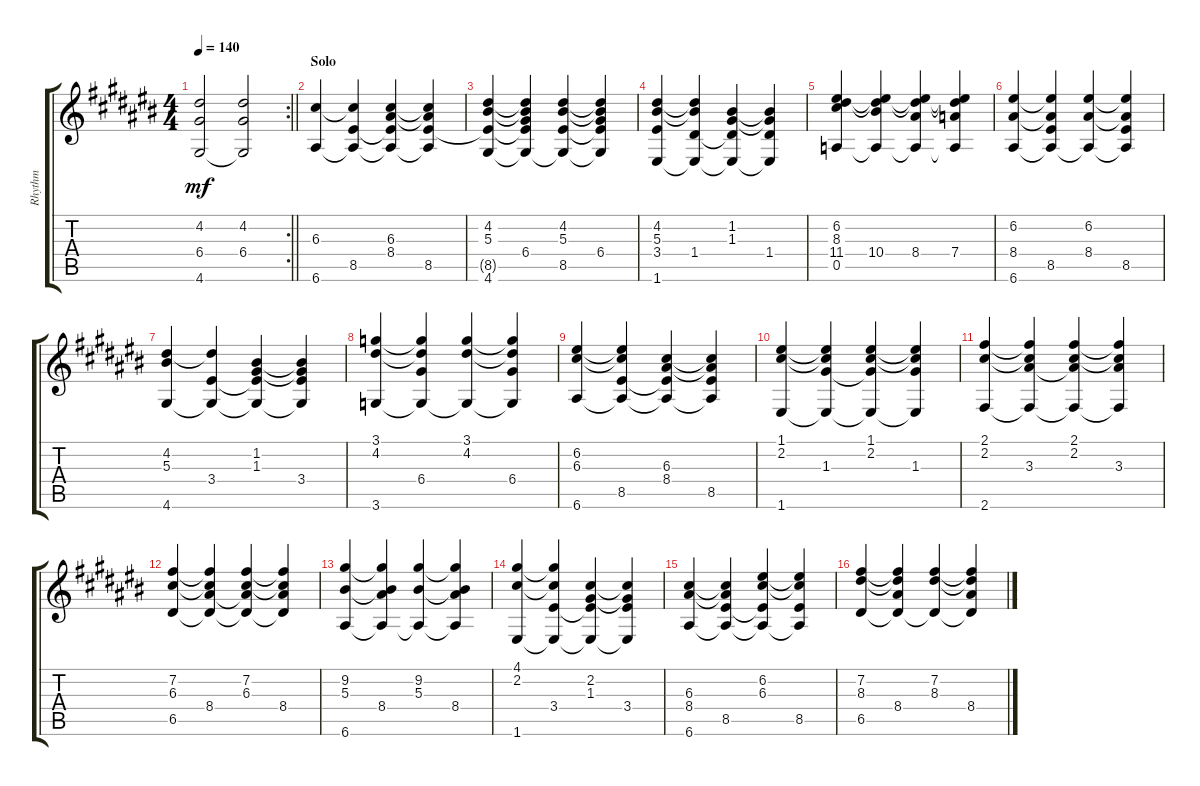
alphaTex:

\track ("Rhythm" "Rhythm") {instrument acousticguitarnylon}
\staff {score tabs}
\tuning (E4 B3 G3 D3 A2 E2) {hide}
\rc 2
\ts (4 4)
\tempo 140
\clef g2
\barLineRight lightlight
\ks c#
(4.2 6.4 4.6).2{dy mf} (4.2 6.4 4.6{t}).2 |
\section ("" "Solo")
(6.3 6.6).4 (6.3{t} 8.5 6.6{t}).4 (6.3 8.4 8.5{t} 6.6{t}).4 (6.3{t} 8.4{t} 8.5 6.6{t}).4 |
(4.2 5.3 8.5{t} 4.6).4 (4.2{t} 5.3{t} 6.4 8.5{t} 4.6{t}).4 (4.2 5.3 8.5 4.6{t}).4 (4.2{t} 5.3{t} 6.4 8.5{t} 4.6{t}).4 |
(4.2 5.3 3.4 1.6).4 (4.2{t} 5.3{t} 1.4 1.6{t}).4 (1.2 1.3 1.4{t} 1.6{t}).4 (1.2{t} 1.3{t} 1.4 1.6{t}).4 |
(6.2 8.3 11.4 0.5).4 (6.2{t} 8.3{t} 10.4 0.5{t}).4 (6.2{t} 8.3{t} 8.4 0.5{t}).4 (6.2{t} 8.3{t} 7.4 0.5{t}).4 |
(6.2 8.4 6.6).4 (6.2{t} 8.4{t} 8.5 6.6{t}).4 (6.2 8.4 6.6{t}).4 (6.2{t} 8.4{t} 8.5 6.6{t}).4 |
(4.2 5.3 4.6).4 (4.2{t} 3.4 4.6{t}).4 (1.2 1.3 3.4{t} 4.6{t}).4 (1.2{t} 1.3{t} 3.4 4.6{t}).4 |
(3.1 4.2 3.6).4 (3.1{t} 4.2{t} 6.4 3.6{t}).4 (3.1 4.2 3.6{t}).4 (3.1{t} 4.2{t} 6.4 3.6{t}).4 |
(6.2 6.3 6.6).4 (6.2{t} 6.3{t} 8.5 6.6{t}).4 (6.3 8.4 8.5{t} 6.6{t}).4 (6.3{t} 8.4{t} 8.5 6.6{t}).4 |
(1.1 2.2 1.6).4 (1.1{t} 2.2{t} 1.3 1.6{t}).4 (1.1 2.2 1.3{t} 1.6{t}).4 (1.1{t} 2.2{t} 1.3 1.6{t}).4 |
(2.1 2.2 2.6).4 (2.1{t} 2.2{t} 3.3 2.6{t}).4 (2.1 2.2 3.3{t} 2.6{t}).4 (2.1{t} 2.2{t} 3.3 2.6{t}).4 |
(7.2 6.3 6.5).4 (7.2{t} 6.3{t} 8.4 6.5{t}).4 (7.2 6.3 8.4{t} 6.5{t}).4 (7.2{t} 6.3{t} 8.4 6.5{t}).4 |
(9.2 5.3 6.6).4 (9.2{t} 5.3{t} 8.4 6.6{t}).4 (9.2 5.3 6.6{t}).4 (9.2{t} 5.3{t} 8.4 6.6{t}).4 |
(4.1 2.2 1.6).4 (4.1{t} 2.2{t} 3.4 1.6{t}).4 (2.2 1.3 3.4{t} 1.6{t}).4 (2.2{t} 1.3{t} 3.4 1.6{t}).4 |
(6.3 8.4 6.6).4 (6.3{t} 8.4{t} 8.5 6.6{t}).4 (6.2 6.3 8.5{t} 6.6{t}).4 (6.2{t} 6.3{t} 8.5 6.6{t}).4 |
(7.2 8.3 6.5).4 (7.2{t} 8.3{t} 8.4 6.5{t}).4 (7.2 8.3 6.5{t}).4 (7.2{t} 8.3{t} 8.4 6.5{t}).4
